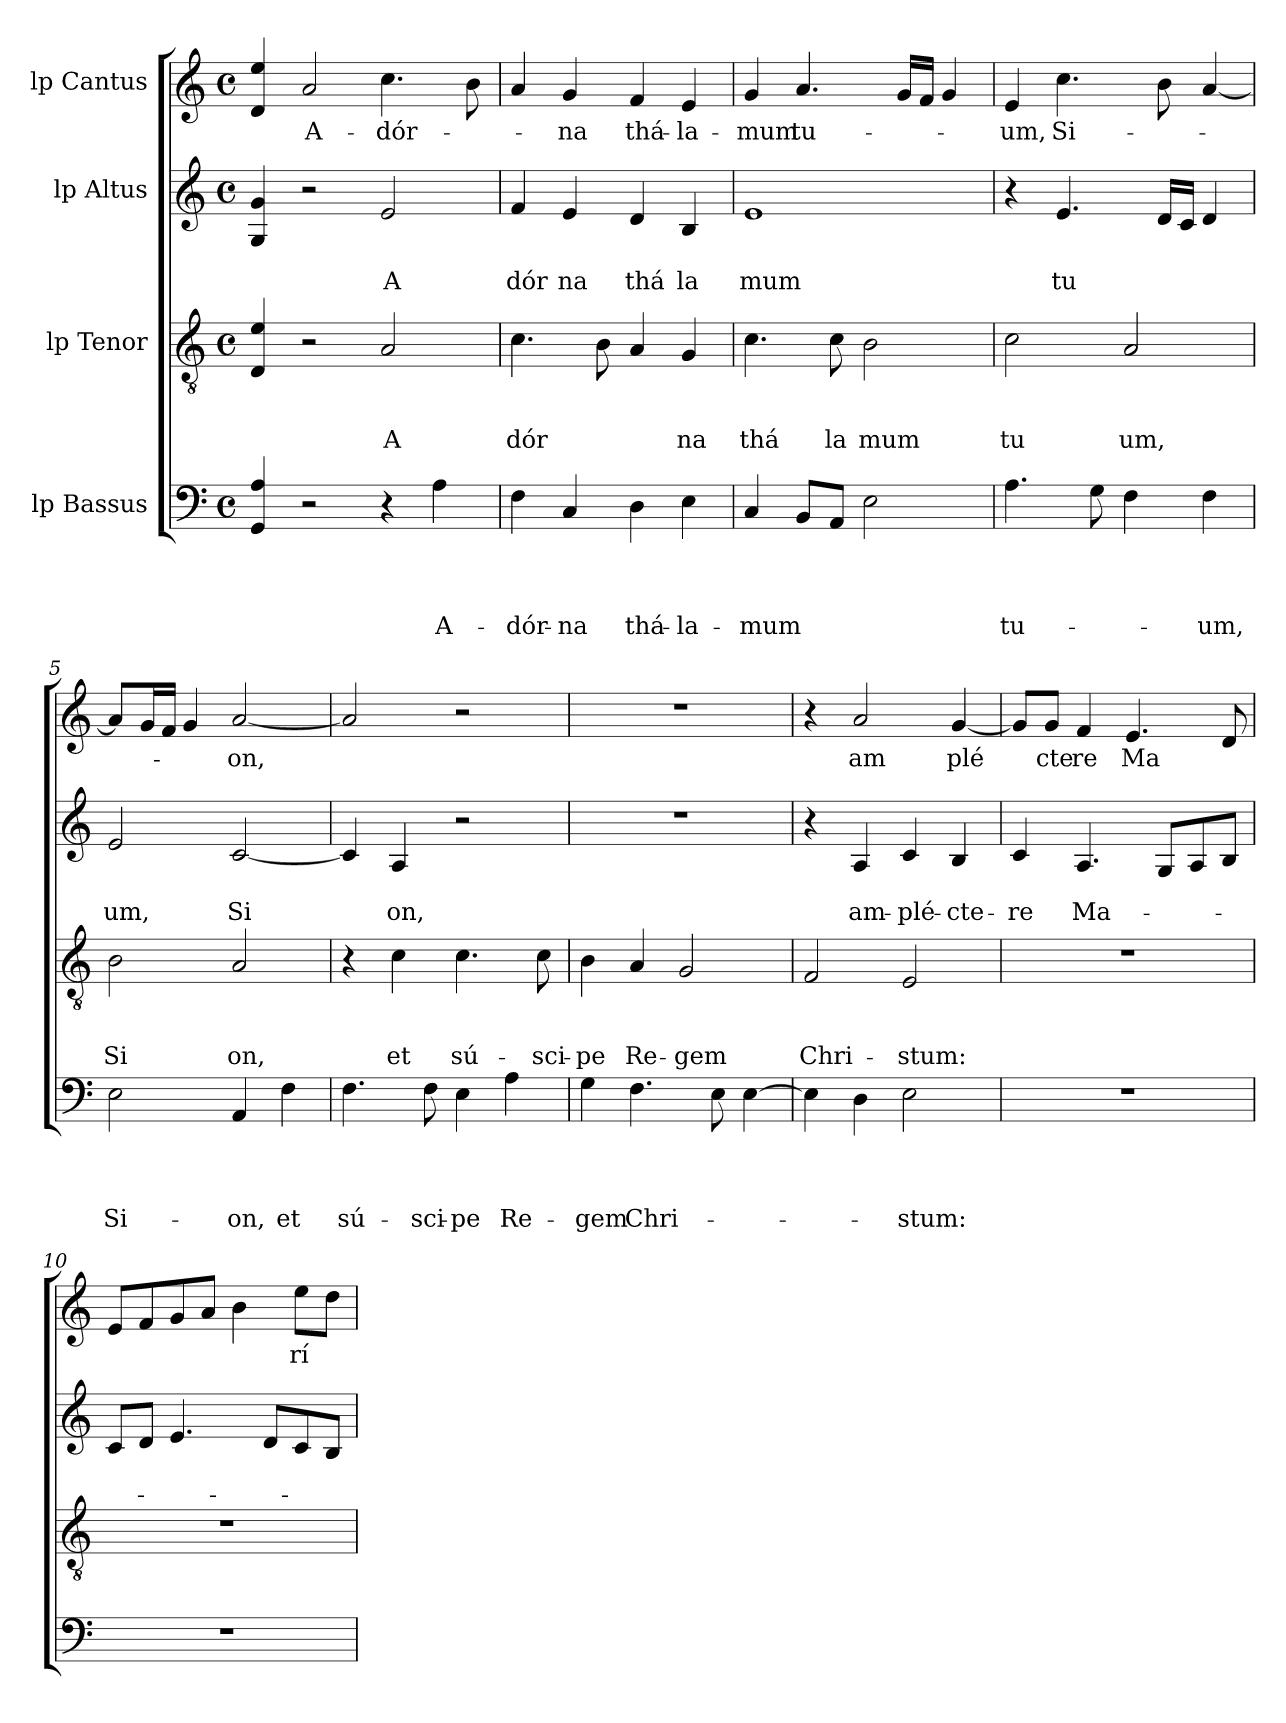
**kern	**text	**text	**text	**text	**kern	**text	**text	**text	**kern	**text	**text	**kern	**text
*part4	*part4	*part4	*part4	*part4	*part3	*part3	*part3	*part3	*part2	*part2	*part2	*part1	*part1
*staff4	*staff4	*staff4	*staff4	*staff4	*staff3	*staff3	*staff3	*staff3	*staff2	*staff2	*staff2	*staff1	*staff1
*I"lp Bassus	*	*	*	*	*I"lp Tenor	*	*	*	*I"lp Altus	*	*	*I"lp Cantus	*
*clefF4	*	*	*	*	*clefGv2	*	*	*	*clefG2	*	*	*clefG2	*
*k[]	*	*	*	*	*k[]	*	*	*	*k[]	*	*	*k[]	*
*C:	*	*	*	*	*C:	*	*	*	*C:	*	*	*C:	*
*M4/4	*	*	*	*	*M4/4	*	*	*	*M4/4	*	*	*M4/4	*
*met(c)	*	*	*	*	*met(c)	*	*	*	*met(c)	*	*	*met(c)	*
=1	=1	=1	=1	=1	=1	=1	=1	=1	=1	=1	=1	=1	=1
4GG/ 4A/	.	.	.	.	4D/ 4e/	.	.	.	4G/ 4g/	.	.	4d/ 4ee/	.
!	!	!	!	!	!	!	!	!	!	!	!	!	!LO:LY:b
2r	.	.	.	.	2r	.	.	.	2r	.	.	2a/	A-
!	!	!	!	!	!	!	!	!LO:LY:b	!	!	!LO:LY:b	!	!LO:LY:b
4r	.	.	.	.	2A/	.	.	A	2e/	.	A	4.cc\	-dór-
!	!	!	!	!LO:LY:b	!	!	!	!	!	!	!	!	!
4A\	.	.	.	A-	.	.	.	.	.	.	.	.	.
.	.	.	.	.	.	.	.	.	.	.	.	8b\	.
=2	=2	=2	=2	=2	=2	=2	=2	=2	=2	=2	=2	=2	=2
!	!	!	!	!LO:LY:b	!	!	!	!LO:LY:b	!	!	!LO:LY:b	!	!
4F\	.	.	.	-dór-	4.c\	.	.	dór	4f/	.	dór	4a/	.
!	!	!	!	!LO:LY:b	!	!	!	!	!	!	!LO:LY:b	!	!LO:LY:b
4C/	.	.	.	-na	.	.	.	.	4e/	.	na	4g/	-na
.	.	.	.	.	8B\	.	.	.	.	.	.	.	.
!	!	!	!	!LO:LY:b	!	!	!	!	!	!	!LO:LY:b	!	!LO:LY:b
4D\	.	.	.	thá-	4A/	.	.	.	4d/	.	thá	4f/	thá-
!	!	!	!	!LO:LY:b	!	!	!	!LO:LY:b	!	!	!LO:LY:b	!	!LO:LY:b
4E\	.	.	.	-la-	4G/	.	.	na	4B/	.	la	4e/	-la-
=3	=3	=3	=3	=3	=3	=3	=3	=3	=3	=3	=3	=3	=3
!	!	!	!	!LO:LY:b	!	!	!	!LO:LY:b	!	!	!LO:LY:b	!	!LO:LY:b
4C/	.	.	.	-mum	4.c\	.	.	thá	1e	.	mum	4g/	-mum
!	!	!	!	!	!	!	!	!	!	!	!	!	!LO:LY:b
8BB/L	.	.	.	.	.	.	.	.	.	.	.	4.a/	tu-
!	!	!	!	!	!	!	!	!LO:LY:b	!	!	!	!	!
8AA/J	.	.	.	.	8c\	.	.	la	.	.	.	.	.
!	!	!	!	!	!	!	!	!LO:LY:b	!	!	!	!	!
2E\	.	.	.	.	2B\	.	.	mum	.	.	.	.	.
.	.	.	.	.	.	.	.	.	.	.	.	16g/LL	.
.	.	.	.	.	.	.	.	.	.	.	.	16f/JJ	.
.	.	.	.	.	.	.	.	.	.	.	.	4g/	.
=4	=4	=4	=4	=4	=4	=4	=4	=4	=4	=4	=4	=4	=4
!	!	!	!	!LO:LY:b	!	!	!	!LO:LY:b	!	!	!	!	!LO:LY:b
4.A\	.	.	.	tu-	2c\	.	.	tu	4r	.	.	4e/	-um,
!	!	!	!	!	!	!	!	!	!	!	!LO:LY:b	!	!LO:LY:b
.	.	.	.	.	.	.	.	.	4.e/	.	tu	4.cc\	Si-
8G\	.	.	.	.	.	.	.	.	.	.	.	.	.
!	!	!	!	!	!	!	!	!LO:LY:b	!	!	!	!	!
4F\	.	.	.	.	2A/	.	.	um,	.	.	.	.	.
.	.	.	.	.	.	.	.	.	16d/LL	.	.	8b\	.
.	.	.	.	.	.	.	.	.	16c/JJ	.	.	.	.
!	!	!	!	!LO:LY:b	!	!	!	!	!	!	!	!	!
4F\	.	.	.	-um,	.	.	.	.	4d/	.	.	[<4a/	.
=5	=5	=5	=5	=5	=5	=5	=5	=5	=5	=5	=5	=5	=5
!	!	!	!	!LO:LY:b	!	!	!	!LO:LY:b	!	!	!LO:LY:b	!	!
2E\	.	.	.	Si-	2B\	.	.	Si	2e/	.	um,	8a/L]	.
.	.	.	.	.	.	.	.	.	.	.	.	16g/L	.
.	.	.	.	.	.	.	.	.	.	.	.	16f/JJ	.
.	.	.	.	.	.	.	.	.	.	.	.	4g/	.
!	!	!	!	!LO:LY:b	!	!	!	!LO:LY:b	!	!	!LO:LY:b	!	!LO:LY:b
4AA/	.	.	.	-on,	2A/	.	.	on,	[<2c/	.	Si	[<2a/	-on,
!	!	!	!	!LO:LY:b	!	!	!	!	!	!	!	!	!
4F\	.	.	.	et	.	.	.	.	.	.	.	.	.
!!LO:LB:g=z
=6	=6	=6	=6	=6	=6	=6	=6	=6	=6	=6	=6	=6	=6
!	!	!	!	!LO:LY:b	!	!	!	!	!	!	!	!	!
4.F\	.	.	.	sú-	4r	.	.	.	4c/]	.	.	2a/]	.
!	!	!	!	!	!	!	!	!LO:LY:b	!	!	!LO:LY:b	!	!
.	.	.	.	.	4c\	.	.	et	4A/	.	on,	.	.
!	!	!	!	!LO:LY:b	!	!	!	!	!	!	!	!	!
8F\	.	.	.	-sci-	.	.	.	.	.	.	.	.	.
!	!	!	!	!LO:LY:b	!	!	!	!LO:LY:b	!	!	!	!	!
4E\	.	.	.	-pe	4.c\	.	.	sú-	2r	.	.	2r	.
!	!	!	!	!LO:LY:b	!	!	!	!	!	!	!	!	!
4A\	.	.	.	Re-	.	.	.	.	.	.	.	.	.
!	!	!	!	!	!	!	!	!LO:LY:b	!	!	!	!	!
.	.	.	.	.	8c\	.	.	-sci-	.	.	.	.	.
=7	=7	=7	=7	=7	=7	=7	=7	=7	=7	=7	=7	=7	=7
!	!	!	!	!LO:LY:b	!	!	!	!LO:LY:b	!	!	!	!	!
4G\	.	.	.	-gem	4B\	.	.	-pe	1r	.	.	1r	.
!	!	!	!	!LO:LY:b	!	!	!	!LO:LY:b	!	!	!	!	!
4.F\	.	.	.	Chri-	4A/	.	.	Re-	.	.	.	.	.
!	!	!	!	!	!	!	!	!LO:LY:b	!	!	!	!	!
.	.	.	.	.	2G/	.	.	-gem	.	.	.	.	.
8E\	.	.	.	.	.	.	.	.	.	.	.	.	.
[>4E\	.	.	.	.	.	.	.	.	.	.	.	.	.
=8	=8	=8	=8	=8	=8	=8	=8	=8	=8	=8	=8	=8	=8
!	!	!	!	!	!	!	!	!LO:LY:b	!	!	!	!	!
4E\]	.	.	.	.	2F/	.	.	Chri-	4r	.	.	4r	.
!	!	!	!	!	!	!	!	!	!	!	!LO:LY:b	!	!LO:LY:b
4D\	.	.	.	.	.	.	.	.	4A/	.	am-	2a/	am
!	!	!	!	!LO:LY:b	!	!	!	!LO:LY:b	!	!	!LO:LY:b	!	!
2E\	.	.	.	-stum:	2E/	.	.	-stum:	4c/	.	-plé-	.	.
!	!	!	!	!	!	!	!	!	!	!	!LO:LY:b	!	!LO:LY:b
.	.	.	.	.	.	.	.	.	4B/	.	-cte-	[<4g/	plé
=9	=9	=9	=9	=9	=9	=9	=9	=9	=9	=9	=9	=9	=9
!	!	!	!	!	!	!	!	!	!	!	!LO:LY:b	!	!
1r	.	.	.	.	1r	.	.	.	4c/	.	-re	8g/L]	.
!	!	!	!	!	!	!	!	!	!	!	!	!	!LO:LY:b
.	.	.	.	.	.	.	.	.	.	.	.	8g/J	cte
!	!	!	!	!	!	!	!	!	!	!	!LO:LY:b	!	!LO:LY:b
.	.	.	.	.	.	.	.	.	4.A/	.	Ma-	4f/	re
!	!	!	!	!	!	!	!	!	!	!	!	!	!LO:LY:b
.	.	.	.	.	.	.	.	.	.	.	.	4.e/	Ma
.	.	.	.	.	.	.	.	.	8G/L	.	.	.	.
.	.	.	.	.	.	.	.	.	8A/	.	.	.	.
.	.	.	.	.	.	.	.	.	8B/J	.	.	8d/	.
=10	=10	=10	=10	=10	=10	=10	=10	=10	=10	=10	=10	=10	=10
1r	.	.	.	.	1r	.	.	.	8c/L	.	.	8e/L	.
.	.	.	.	.	.	.	.	.	8d/J	.	.	8f/	.
.	.	.	.	.	.	.	.	.	4.e/	.	.	8g/	.
.	.	.	.	.	.	.	.	.	.	.	.	8a/J	.
.	.	.	.	.	.	.	.	.	.	.	.	4b\	.
.	.	.	.	.	.	.	.	.	8d/L	.	.	.	.
!	!	!	!	!	!	!	!	!	!	!	!	!	!LO:LY:b
.	.	.	.	.	.	.	.	.	8c/	.	.	8ee\L	rí
.	.	.	.	.	.	.	.	.	8B/J	.	.	8dd\J	.
=	=	=	=	=	=	=	=	=	=	=	=	=	=
*-	*-	*-	*-	*-	*-	*-	*-	*-	*-	*-	*-	*-	*-
